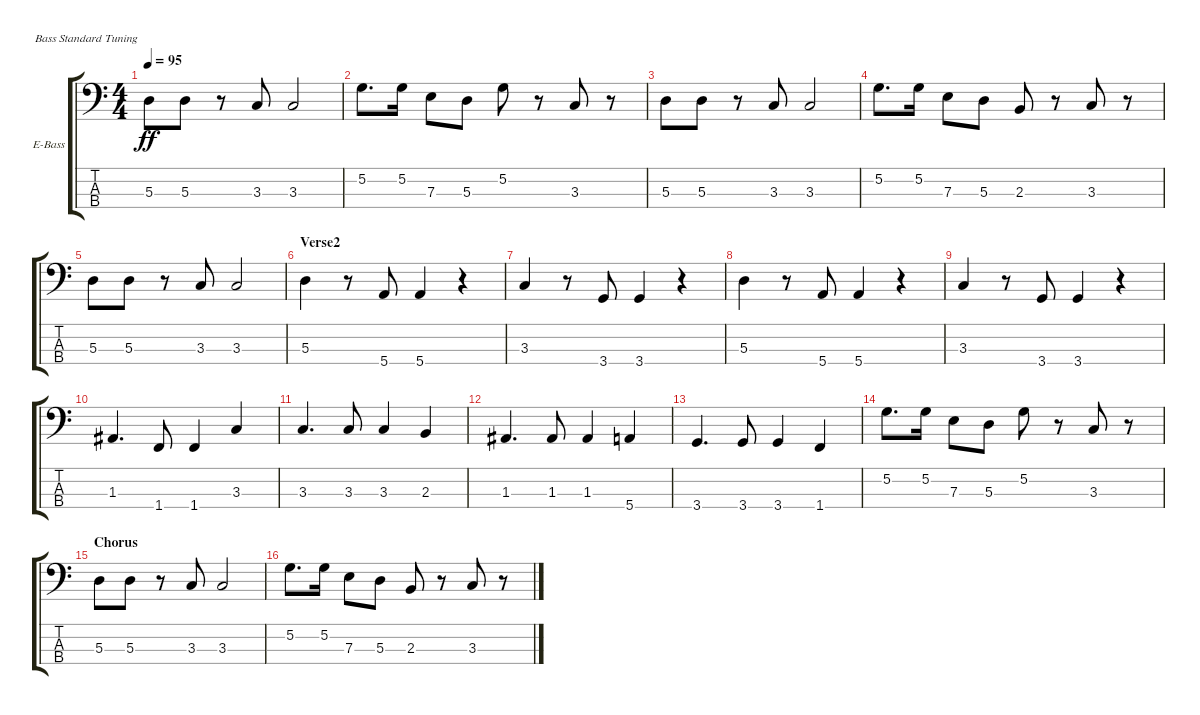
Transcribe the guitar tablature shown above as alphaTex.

\defaultSystemsLayout 4
\bracketExtendMode groupsimilarinstruments
\firstSystemTrackNameOrientation horizontal
\otherSystemsTrackNameOrientation horizontal
\track ("Bass" "E-Bass") {instrument electricbassfinger}
\staff {score tabs}
\tuning (G2 D2 A1 E1)
\ts (4 4)
\tempo 95
\clef f4
\scale
0.333333
\ks c
5.3.8{dy ff} 5.3.8 r.8 3.3.8 3.3.2 |
\scale
0.333333 5.2.8{d} 5.2.16 7.3.8 5.3.8 5.2.8 r.8 3.3.8 r.8 |
\scale
0.333333 5.3.8 5.3.8 r.8 3.3.8 3.3.2 |
\scale
0.333333 5.2.8{d} 5.2.16 7.3.8 5.3.8 2.3.8 r.8 3.3.8 r.8 |
\scale
0.333333 5.3.8 5.3.8 r.8 3.3.8 3.3.2 |
\section ("" "Verse2")
\scale
0.333333 5.3.4 r.8 5.4.8 5.4.4 r.4 |
\scale
0.333333 3.3.4 r.8 3.4.8 3.4.4 r.4 |
\scale
0.333333 5.3.4 r.8 5.4.8 5.4.4 r.4 |
\scale
0.333333 3.3.4 r.8 3.4.8 3.4.4 r.4 |
\scale
0.333333 1.3.4{d} 1.4.8 1.4.4 3.3.4 |
\scale
0.333333 3.3.4{d} 3.3.8 3.3.4 2.3.4 |
\scale
0.333333 1.3.4{d} 1.3.8 1.3.4 5.4.4 |
\scale
0.333333 3.4.4{d} 3.4.8 3.4.4 1.4.4 |
\scale
0.333333 5.2.8{d} 5.2.16 7.3.8 5.3.8 5.2.8 r.8 3.3.8 r.8 |
\section ("" "Chorus")
\scale
0.333333 5.3.8 5.3.8 r.8 3.3.8 3.3.2 |
\scale
0.333333 5.2.8{d} 5.2.16 7.3.8 5.3.8 2.3.8 r.8 3.3.8 r.8
